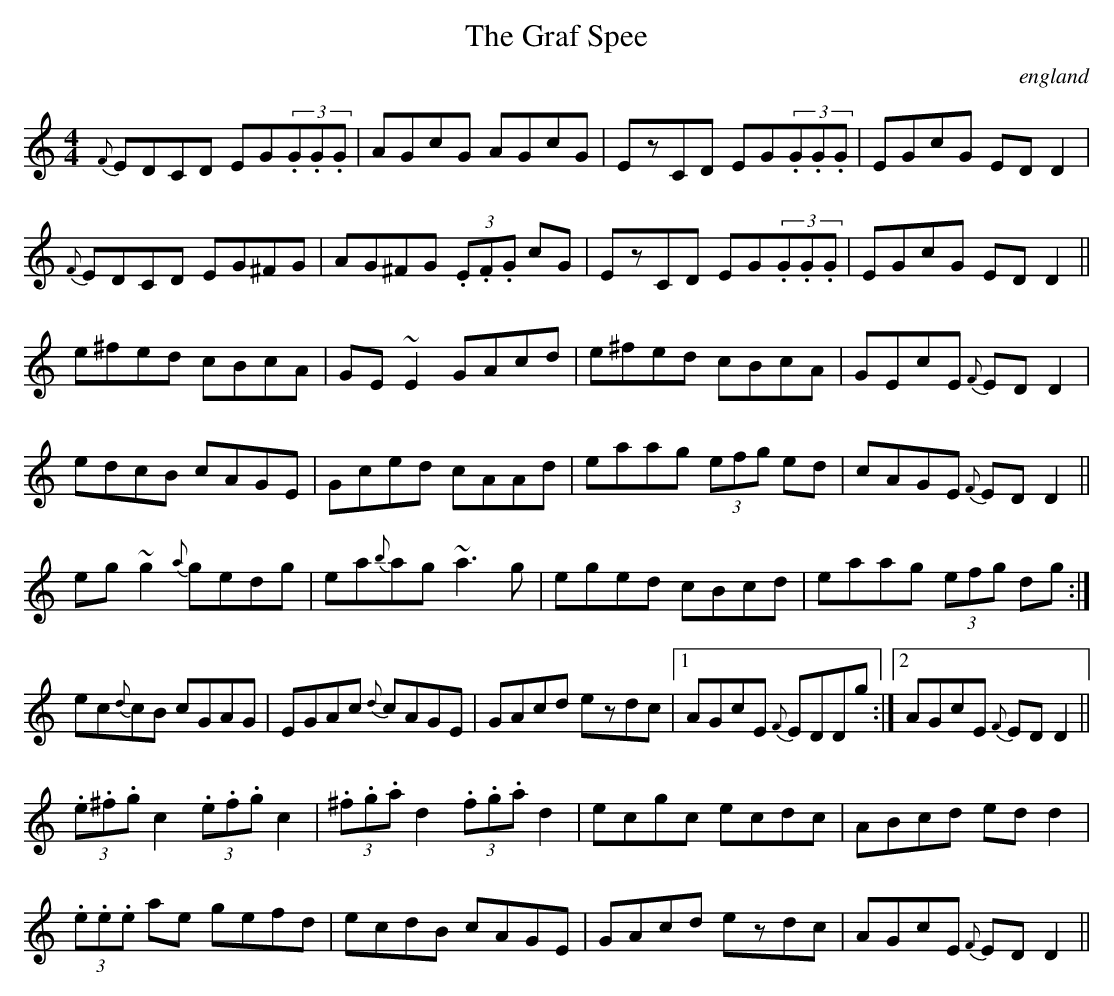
X:1
T:The Graf Spee
O:england
M:4/4
K:C
{F}EDCD EG(3.G.G.G | AGcG AGcG | EzCD EG(3.G.G.G | EGcG EDD2 |
{F}EDCD EG^FG | AG^FG (3.E.F.G cG | EzCD EG(3.G.G.G | EGcG EDD2 ||
e^fed cBcA | GE~E2 GAcd | e^fed cBcA | GEcE {F}EDD2 |
edcB cAGE | Gced cAAd | eaag (3efg ed | cAGE {F}EDD2 ||
eg~g2 {a}gedg | ea{b}ag ~a3g | eged cBcd | eaag (3efg dg :|
ec{d}cB cGAG | EGAc {d}cAGE | GAcd ezdc |1 AGcE {F}EDDg :|2 AGcE {F}EDD2 ||
(3.e.^f.g c2 (3.e.f.g c2 | (3.^f.g.a d2 (3.f.g.a d2 | ecgc ecdc | ABcd edd2 |
(3.e.e.e ae gefd | ecdB cAGE | GAcd ezdc | AGcE {F}EDD2 ||
